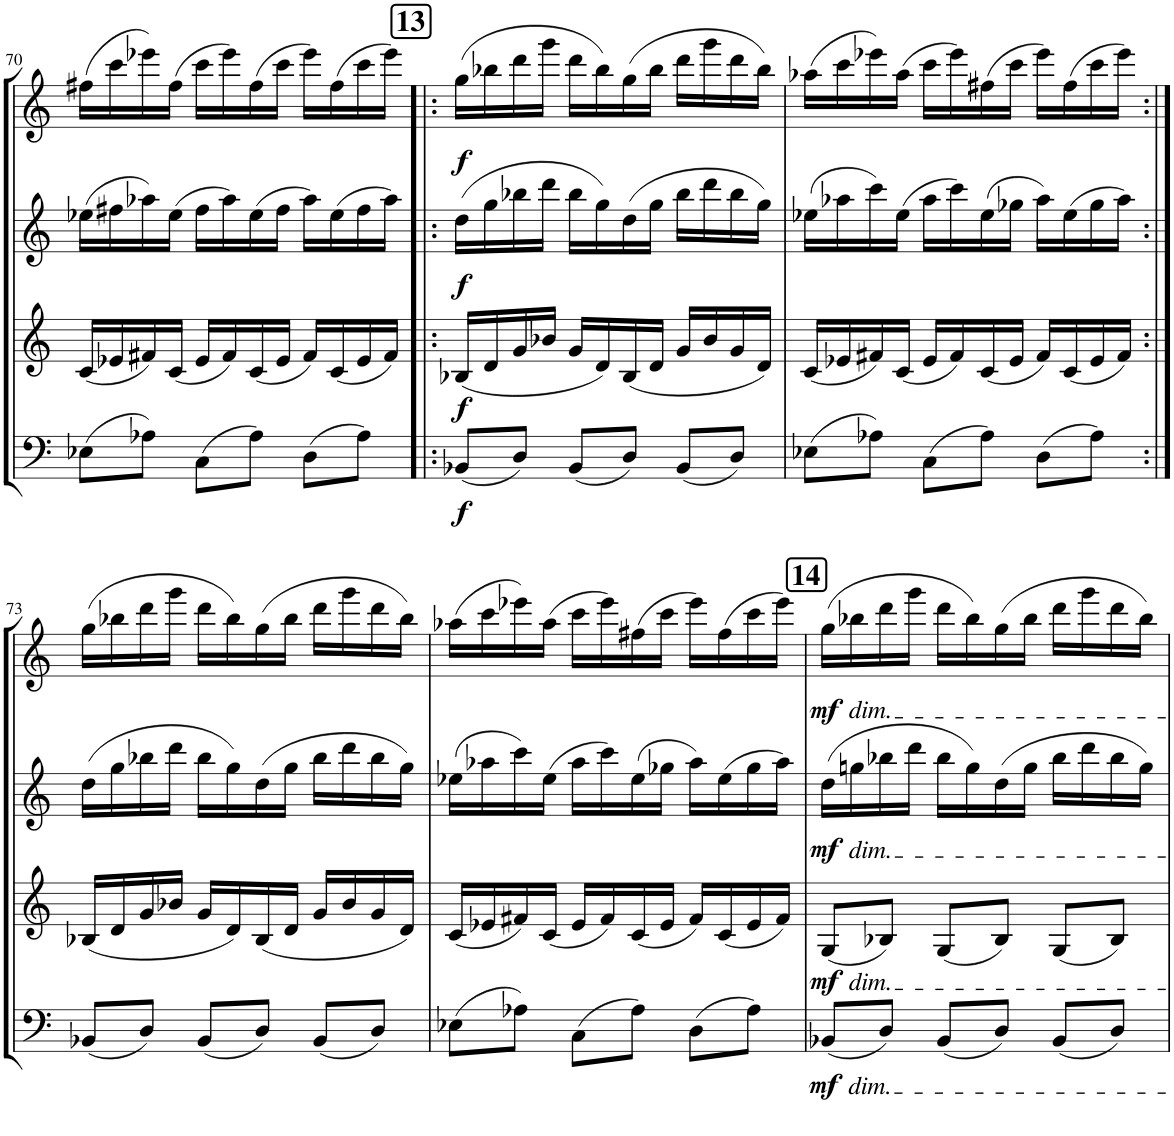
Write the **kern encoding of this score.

**kern	**dynam	**kern	**dynam	**kern	**dynam	**kern	**dynam
*part4	*part4	*part3	*part3	*part2	*part2	*part1	*part1
*staff4	*staff4	*staff3	*staff3	*staff2	*staff2	*staff1	*staff1
*I"Bassoon	*	*I"Bb Clarinet	*	*I"Oboe	*	*I"Flute	*
*I'Bsn	*	*I'Cl	*	*I'Ob	*	*I'Fl	*
!!LO:PB:g=z
*clefF4	*	*clefG2	*	*clefG2	*	*clefG2	*
*	*	*ITrd1c2	*	*	*	*	*
*k[]	*	*k[]	*	*k[]	*	*k[]	*
*M3/4	*	*M3/4	*	*M3/4	*	*M3/4	*
=70	=70	=70	=70	=70	=70	=70	=70
(8E-X\L	.	(16c/LL	.	(16ee-X\LL	.	(16ff#X\LL	.
.	.	16e-X/	.	16ff#X\	.	16ccc\	.
8A-X\J)	.	16f#X/)	.	16aa-X\)	.	16eee-X\)	.
.	.	(16c/JJ	.	(16ee-\JJ	.	(16ff#\JJ	.
(8C\L	.	16e-/LL	.	16ff#\LL	.	16ccc\LL	.
.	.	16f#/)	.	16aa-\)	.	16eee-\)	.
8A-\J)	.	(16c/	.	(16ee-\	.	(16ff#\	.
.	.	16e-/JJ	.	16ff#\JJ	.	16ccc\JJ	.
(8D\L	.	16f#/LL)	.	16aa-\LL)	.	16eee-\LL)	.
.	.	(16c/	.	(16ee-\	.	(16ff#\	.
8A-\J)	.	16e-/	.	16ff#\	.	16ccc\	.
.	.	16f#/JJ)	.	16aa-\JJ)	.	16eee-\JJ)	.
!!LO:REH:place=s1:a:B:cj:fs=14:t=13
=71!|:	=71!|:	=71!|:	=71!|:	=71!|:	=71!|:	=71!|:	=71!|:
!	!LO:DY:b	!	!LO:DY:b	!	!LO:DY:b	!	!LO:DY:b
(8BB-X/L	f	(16B-X/LL	f	(16dd\LL	f	(16gg\LL	f
.	.	16d/	.	16gg\	.	16bb-X\	.
8D/J)	.	16g/	.	16bb-X\	.	16ddd\	.
.	.	16b-X/JJ	.	16ddd\JJ	.	16ggg\JJ	.
(8BB-/L	.	16g/LL	.	16bb-\LL	.	16ddd\LL	.
.	.	16d/)	.	16gg\)	.	16bb-\)	.
8D/J)	.	(16B-/	.	(16dd\	.	(16gg\	.
.	.	16d/JJ	.	16gg\JJ	.	16bb-\JJ	.
(8BB-/L	.	16g/LL	.	16bb-\LL	.	16ddd\LL	.
.	.	16b-/	.	16ddd\	.	16ggg\	.
8D/J)	.	16g/	.	16bb-\	.	16ddd\	.
.	.	16d/JJ)	.	16gg\JJ)	.	16bb-\JJ)	.
=72	=72	=72	=72	=72	=72	=72	=72
(8E-X\L	.	(16c/LL	.	(16ee-X\LL	.	(16aa-X\LL	.
.	.	16e-X/	.	16aa-X\	.	16ccc\	.
8A-X\J)	.	16f#X/)	.	16ccc\)	.	16eee-X\)	.
.	.	(16c/JJ	.	(16ee-\JJ	.	(16aa-\JJ	.
(8C\L	.	16e-/LL	.	16aa-\LL	.	16ccc\LL	.
.	.	16f#/)	.	16ccc\)	.	16eee-\)	.
8A-\J)	.	(16c/	.	(16ee-\	.	(16ff#X\	.
.	.	16e-/JJ	.	16gg-X\JJ	.	16ccc\JJ	.
(8D\L	.	16f#/LL)	.	16aa-\LL)	.	16eee-\LL)	.
.	.	(16c/	.	(16ee-\	.	(16ff#\	.
8A-\J)	.	16e-/	.	16gg-\	.	16ccc\	.
.	.	16f#/JJ)	.	16aa-\JJ)	.	16eee-\JJ)	.
!!LO:LB:g=z
=73:|!	=73:|!	=73:|!	=73:|!	=73:|!	=73:|!	=73:|!	=73:|!
(8BB-X/L	.	(16B-X/LL	.	(16dd\LL	.	(16gg\LL	.
.	.	16d/	.	16gg\	.	16bb-X\	.
8D/J)	.	16g/	.	16bb-X\	.	16ddd\	.
.	.	16b-X/JJ	.	16ddd\JJ	.	16ggg\JJ	.
(8BB-/L	.	16g/LL	.	16bb-\LL	.	16ddd\LL	.
.	.	16d/)	.	16gg\)	.	16bb-\)	.
8D/J)	.	(16B-/	.	(16dd\	.	(16gg\	.
.	.	16d/JJ	.	16gg\JJ	.	16bb-\JJ	.
(8BB-/L	.	16g/LL	.	16bb-\LL	.	16ddd\LL	.
.	.	16b-/	.	16ddd\	.	16ggg\	.
8D/J)	.	16g/	.	16bb-\	.	16ddd\	.
.	.	16d/JJ)	.	16gg\JJ)	.	16bb-\JJ)	.
=74	=74	=74	=74	=74	=74	=74	=74
(8E-X\L	.	(16c/LL	.	(16ee-X\LL	.	(16aa-X\LL	.
.	.	16e-X/	.	16aa-X\	.	16ccc\	.
8A-X\J)	.	16f#X/)	.	16ccc\)	.	16eee-X\)	.
.	.	(16c/JJ	.	(16ee-\JJ	.	(16aa-\JJ	.
(8C\L	.	16e-/LL	.	16aa-\LL	.	16ccc\LL	.
.	.	16f#/)	.	16ccc\)	.	16eee-\)	.
8A-\J)	.	(16c/	.	(16ee-\	.	(16ff#X\	.
.	.	16e-/JJ	.	16gg-X\JJ	.	16ccc\JJ	.
(8D\L	.	16f#/LL)	.	16aa-\LL)	.	16eee-\LL)	.
.	.	(16c/	.	(16ee-\	.	(16ff#\	.
8A-\J)	.	16e-/	.	16gg-\	.	16ccc\	.
.	.	16f#/JJ)	.	16aa-\JJ)	.	16eee-\JJ)	.
!!LO:REH:place=s1:a:B:cj:fs=14:t=14
=75	=75	=75	=75	=75	=75	=75	=75
!	!	!	!	!	!	!LO:TX:b:i:t=dim.	!
!	!	!	!	!LO:TX:b:i:t=dim.	!	!	!
!	!	!LO:TX:b:i:t=dim.	!	!	!	!	!
!LO:TX:b:i:t=dim.	!	!	!	!	!	!	!
!	!LO:DY:b	!	!LO:DY:b	!	!LO:DY:b	!	!LO:DY:b
(8BB-X/L	mf	(8G/L	mf	(16dd\LL	mf	(16gg\LL	mf
.	.	.	.	16ggn\	.	16bb-X\	.
8D/J)	.	8B-X/J)	.	16bb-X\	.	16ddd\	.
.	.	.	.	16ddd\JJ	.	16ggg\JJ	.
(8BB-/L	.	(8G/L	.	16bb-\LL	.	16ddd\LL	.
.	.	.	.	16gg\)	.	16bb-\)	.
8D/J)	.	8B-/J)	.	(16dd\	.	(16gg\	.
.	.	.	.	16gg\JJ	.	16bb-\JJ	.
(8BB-/L	.	(8G/L	.	16bb-\LL	.	16ddd\LL	.
.	.	.	.	16ddd\	.	16ggg\	.
8D/J)	.	8B-/J)	.	16bb-\	.	16ddd\	.
.	.	.	.	16gg\JJ)	.	16bb-\JJ)	.
=	=	=	=	=	=	=	=
*-	*-	*-	*-	*-	*-	*-	*-
